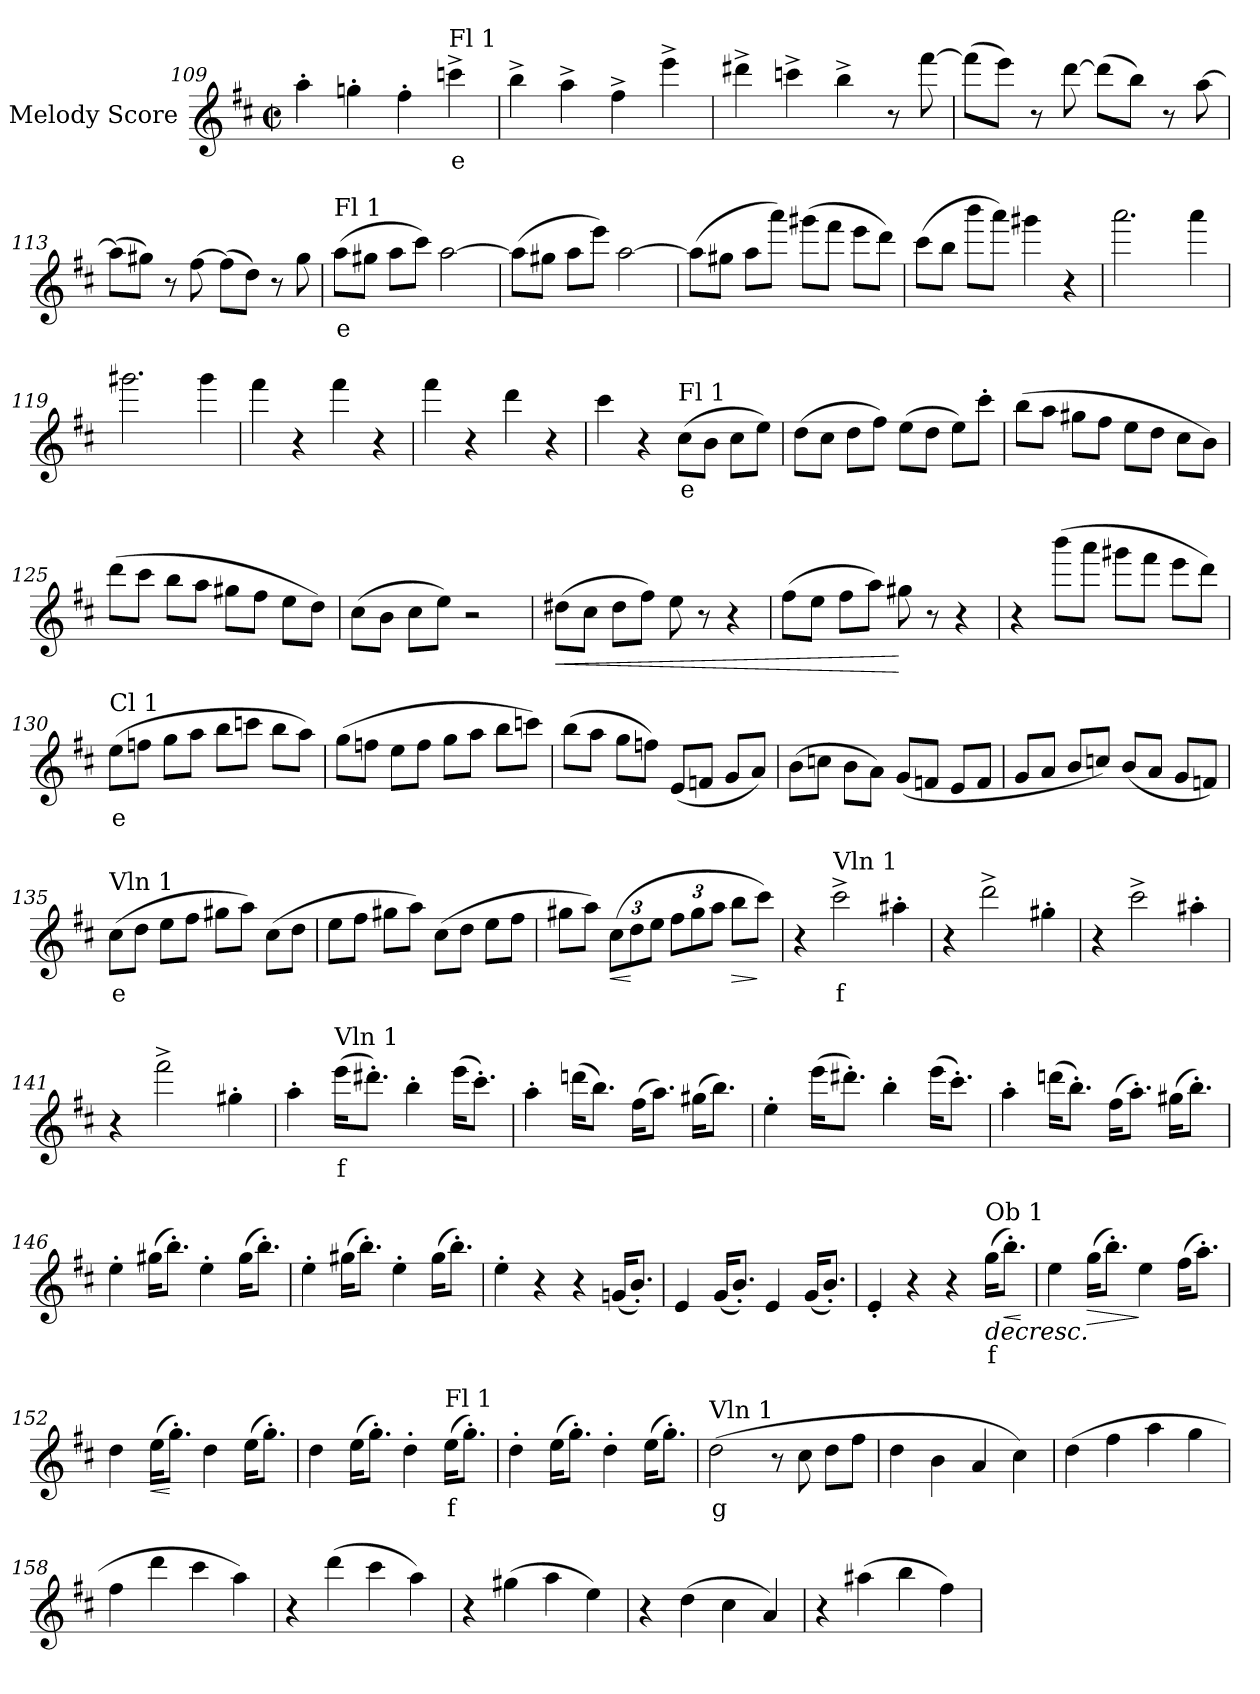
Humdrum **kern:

**kern	**text	**dynam
*part1	*part1	*part1
*staff1	*staff1	*staff1
*I"Melody Score	*	*
*k[f#c#]	*	*
*M4/4	*	*
*met(c|)	*	*
=109	=109	=109
4aa'\	.	.
4ggn'\	.	.
4ff#'\	.	.
!LO:TX:a:t=Fl 1	!	!
!	!LO:LY:b:color=#FF0000	!
4cccn^\	e	.
=110	=110	=110
4bb^\	.	.
4aa^\	.	.
4ff#^\	.	.
4eee^\	.	.
=111	=111	=111
4ddd#X^\	.	.
4cccn^\	.	.
4bb^\	.	.
8r	.	.
[8fff#\	.	.
=112	=112	=112
(8fff#\L]	.	.
8eee\J)	.	.
8r	.	.
[8ddd\	.	.
(8ddd\L]	.	.
8bb\J)	.	.
8r	.	.
[8aa\	.	.
=113	=113	=113
(8aa\L]	.	.
8gg#X\J)	.	.
8r	.	.
[8ff#\	.	.
(8ff#\L]	.	.
8dd\J)	.	.
8r	.	.
8gg#\	.	.
=114	=114	=114
!LO:TX:a:t=Fl 1	!	!
!	!LO:LY:b:color=#FF0000	!
(8aa\L	e	.
8gg#X\J	.	.
8aa\L	.	.
8ccc#\J)	.	.
[2aa\	.	.
=115	=115	=115
(8aa\L]	.	.
8gg#X\J	.	.
8aa\L	.	.
8eee\J)	.	.
[2aa\	.	.
=116	=116	=116
(8aa\L]	.	.
8gg#X\J	.	.
8aa\L	.	.
8aaa\J)	.	.
(8ggg#X\L	.	.
8fff#\J	.	.
8eee\L	.	.
8ddd\J)	.	.
=117	=117	=117
(8ccc#\L	.	.
8bb\J	.	.
8bbb\L	.	.
8aaa\J)	.	.
4ggg#X\	.	.
4r	.	.
=118	=118	=118
2.aaa\	.	.
4aaa\	.	.
=119	=119	=119
2.ggg#X\	.	.
4ggg#\	.	.
=120	=120	=120
4fff#\	.	.
4r	.	.
4fff#\	.	.
4r	.	.
=121	=121	=121
4fff#\	.	.
4r	.	.
4ddd\	.	.
4r	.	.
=122	=122	=122
4ccc#\	.	.
4r	.	.
!LO:TX:a:t=Fl 1	!	!
!	!LO:LY:b:color=#FF0000	!
(8cc#\L	e	.
8b\J	.	.
8cc#\L	.	.
8ee\J)	.	.
=123	=123	=123
(8dd\L	.	.
8cc#\J	.	.
8dd\L	.	.
8ff#\J)	.	.
(8ee\L	.	.
8dd\J	.	.
8ee\L)	.	.
8ccc#'\J	.	.
=124	=124	=124
(8bb\L	.	.
8aa\J	.	.
8gg#X\L	.	.
8ff#\J	.	.
8ee\L	.	.
8dd\J	.	.
8cc#\L	.	.
8b\J)	.	.
=125	=125	=125
(8ddd\L	.	.
8ccc#\J	.	.
8bb\L	.	.
8aa\J	.	.
8gg#X\L	.	.
8ff#\J	.	.
8ee\L	.	.
8dd\J)	.	.
=126	=126	=126
(8cc#\L	.	.
8b\J	.	.
8cc#\L	.	.
8ee\J)	.	.
2r	.	.
=127	=127	=127
!	!	!LO:HP:b
(8dd#X\L	.	<
8cc#\J	.	.
8dd#\L	.	.
8ff#\J)	.	.
8ee\	.	.
8r	.	.
4r	.	.
=128	=128	=128
(8ff#\L	.	.
8ee\J	.	.
8ff#\L	.	.
8aa\J)	.	.
8gg#X\	.	[
8r	.	.
4r	.	.
=129	=129	=129
4r	.	.
(8bbb\L	.	.
8aaa\J	.	.
8ggg#X\L	.	.
8fff#\J	.	.
8eee\L	.	.
8ddd\J)	.	.
=130	=130	=130
!LO:TX:a:t=Cl 1	!	!
!	!LO:LY:b:color=#FF0000	!
(8ee\L	e	.
8ffn\J	.	.
8gg\L	.	.
8aa\J	.	.
8bb\L	.	.
8cccn\J	.	.
8bb\L	.	.
8aa\J)	.	.
=131	=131	=131
(8gg\L	.	.
8ffn\J	.	.
8ee\L	.	.
8ff\J	.	.
8gg\L	.	.
8aa\J	.	.
8bb\L	.	.
8cccn\J)	.	.
=132	=132	=132
(8bb\L	.	.
8aa\J	.	.
8gg\L	.	.
8ffn\J)	.	.
(8e/L	.	.
8fn/J	.	.
8g/L	.	.
8a/J)	.	.
=133	=133	=133
(8b\L	.	.
8ccn\J	.	.
8b\L	.	.
8a\J)	.	.
(8g/L	.	.
8fn/J	.	.
8e/L	.	.
8f/J	.	.
=134	=134	=134
8g/L	.	.
8a/J	.	.
8b/L	.	.
8ccn/J)	.	.
(8b/L	.	.
8a/J	.	.
8g/L	.	.
8fn/J)	.	.
=135	=135	=135
!LO:TX:a:t=Vln 1	!	!
!	!LO:LY:b:color=#FF0000	!
(8cc#\L	e	.
8dd\J	.	.
8ee\L	.	.
8ff#\J	.	.
8gg#X\L	.	.
8aa\J)	.	.
(8cc#\L	.	.
8dd\J	.	.
=136	=136	=136
8ee\L	.	.
8ff#\J	.	.
8gg#X\L	.	.
8aa\J)	.	.
(8cc#\L	.	.
8dd\J	.	.
8ee\L	.	.
8ff#\J	.	.
=137	=137	=137
8gg#X\L	.	.
8aa\J)	.	.
*Xbrackettup	*	*
!	!	!LO:HP:b
(12cc#\L	.	<
12dd\	.	[
12ee\J	.	.
12ff#\L	.	.
12gg#\	.	.
12aa\J	.	.
!	!	!LO:HP:b
8bb\L	.	>
8ccc#\J)	.	]
=138	=138	=138
4r	.	.
!LO:TX:a:t=Vln 1	!	!
!	!LO:LY:b:color=#FF0000	!
2ccc#^\	f	.
4aa#X'\	.	.
=139	=139	=139
4r	.	.
2ddd^\	.	.
4gg#X'\	.	.
=140	=140	=140
4r	.	.
2ccc#^\	.	.
4aa#X'\	.	.
=141	=141	=141
4r	.	.
2fff#^\	.	.
4gg#X'\	.	.
=142	=142	=142
4aa'\	.	.
!LO:TX:a:t=Vln 1	!	!
!	!LO:LY:b:color=#FF0000	!
(16eee\KL	f	.
8.ddd#X'\J)	.	.
4bb'\	.	.
(16eee\KL	.	.
8.ccc#'\J)	.	.
=143	=143	=143
4aa'\	.	.
(16dddn\KL	.	.
8.bb\J)	.	.
(16ff#\KL	.	.
8.aa\J)	.	.
(16gg#X\KL	.	.
8.bb\J)	.	.
=144	=144	=144
4ee'\	.	.
(16eee\KL	.	.
8.ddd#X'\J)	.	.
4bb'\	.	.
(16eee\KL	.	.
8.ccc#'\J)	.	.
=145	=145	=145
4aa'\	.	.
(16dddn\KL	.	.
8.bb'\J)	.	.
(16ff#\KL	.	.
8.aa'\J)	.	.
(16gg#X\KL	.	.
8.bb'\J)	.	.
=146	=146	=146
4ee'\	.	.
(16gg#X\KL	.	.
8.bb'\J)	.	.
4ee'\	.	.
(16gg#\KL	.	.
8.bb'\J)	.	.
=147	=147	=147
4ee'\	.	.
(16gg#X\KL	.	.
8.bb'\J)	.	.
4ee'\	.	.
(16gg#\KL	.	.
8.bb'\J)	.	.
=148	=148	=148
4ee'\	.	.
4r	.	.
4r	.	.
(16gn/KL	.	.
8.b'/J)	.	.
=149	=149	=149
4e/	.	.
(16g/KL	.	.
8.b'/J)	.	.
4e/	.	.
(16g/KL	.	.
8.b'/J)	.	.
=150	=150	=150
4e'/	.	.
4r	.	.
4r	.	.
!LO:TX:a:t=Ob 1	!	!
!	!LO:LY:b:color=#FF0000	!LO:HP:b
(16gg\KL	f	>
!	!	!LO:HP:b
8.bb'\J)	.	<
.	.	[
=151	=151	=151
4ee\	.	.
!	!	!LO:HP:b
(16gg\KL	.	>
8.bb'\J)	.	.
4ee\	.	]
(16ff#\KL	.	.
8.aa'\J)	.	.
=152	=152	=152
4dd\	.	.
!	!	!LO:HP:b
(16ee\KL	.	<
8.gg'\J)	.	[
4dd\	.	.
(16ee\KL	.	.
8.gg'\J)	.	.
.	.	]
=153	=153	=153
4dd\	.	.
(16ee\KL	.	.
8.gg'\J)	.	.
4dd'\	.	.
!LO:TX:a:t=Fl 1	!	!
!	!LO:LY:b:color=#FF0000	!
(16ee\KL	f	.
8.gg'\J)	.	.
=154	=154	=154
4dd'\	.	.
(16ee\KL	.	.
8.gg'\J)	.	.
4dd'\	.	.
(16ee\KL	.	.
8.gg'\J)	.	.
=155	=155	=155
!LO:TX:a:t=Vln 1	!	!
!	!LO:LY:b:color=#FF0000	!
(2dd\	g	.
8r	.	.
8cc#\	.	.
8dd\L	.	.
8ff#\J	.	.
=156	=156	=156
4dd\	.	.
4b\	.	.
4a/	.	.
4cc#\)	.	.
=157	=157	=157
(4dd\	.	.
4ff#\	.	.
4aa\	.	.
4gg\	.	.
=158	=158	=158
4ff#\	.	.
4ddd\	.	.
4ccc#\	.	.
4aa\)	.	.
=159	=159	=159
4r	.	.
(4ddd\	.	.
4ccc#\	.	.
4aa\)	.	.
=160	=160	=160
4r	.	.
(4gg#X\	.	.
4aa\	.	.
4ee\)	.	.
=161	=161	=161
4r	.	.
(4dd\	.	.
4cc#\	.	.
4a/)	.	.
=162	=162	=162
4r	.	.
(4aa#X\	.	.
4bb\	.	.
4ff#\)	.	.
=	=	=
*-	*-	*-
